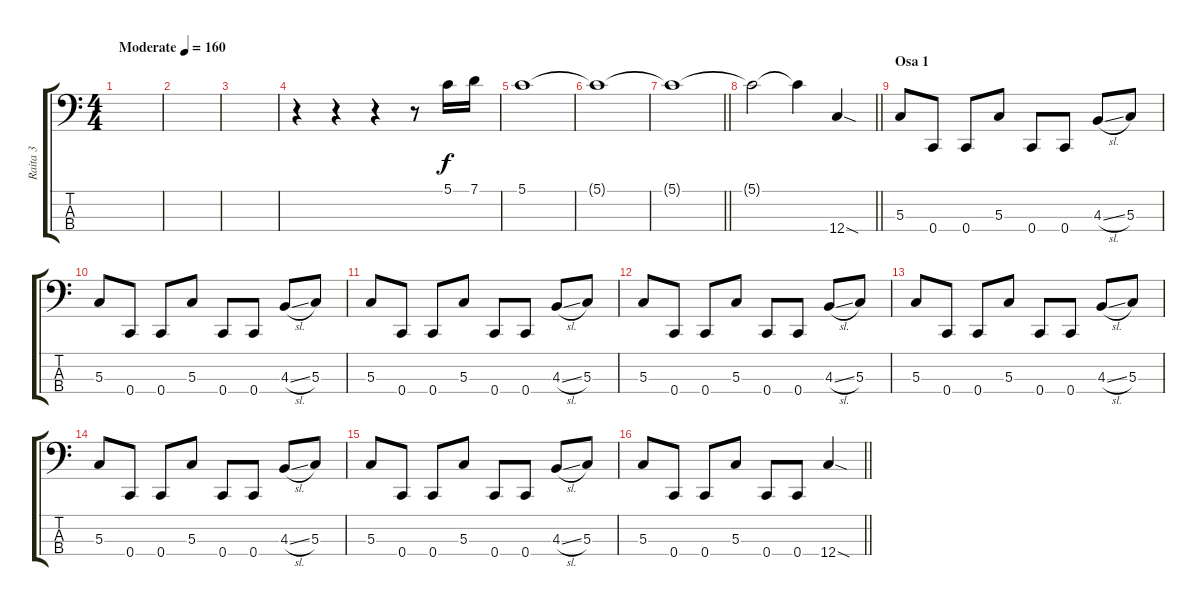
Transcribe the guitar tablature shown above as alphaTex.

\track ("Raita 3" "Raita 3") {instrument electricbassfinger}
\staff {score tabs}
\tuning (G2 C2 G1 C1) {hide}
\ts (4 4)
\tempo (160 "Moderate")
\clef f4
\ks c
|
|
|
r.4 r.4 r.4 r.8 5.1.16 7.1.16 |
5.1.1 |
5.1{t}.1 |
\barLineRight lightlight
5.1{t}.1 |
\barLineRight lightlight
5.1{t}.2 5.1{t}.4 12.4{sod}.4 |
\section ("" "Osa 1")
5.3.8 0.4.8 0.4.8 5.3.8 0.4.8 0.4.8 4.3{sl}.8 5.3.8 |
5.3.8 0.4.8 0.4.8 5.3.8 0.4.8 0.4.8 4.3{sl}.8 5.3.8 |
5.3.8 0.4.8 0.4.8 5.3.8 0.4.8 0.4.8 4.3{sl}.8 5.3.8 |
5.3.8 0.4.8 0.4.8 5.3.8 0.4.8 0.4.8 4.3{sl}.8 5.3.8 |
5.3.8 0.4.8 0.4.8 5.3.8 0.4.8 0.4.8 4.3{sl}.8 5.3.8 |
5.3.8 0.4.8 0.4.8 5.3.8 0.4.8 0.4.8 4.3{sl}.8 5.3.8 |
5.3.8 0.4.8 0.4.8 5.3.8 0.4.8 0.4.8 4.3{sl}.8 5.3.8 |
\barLineRight lightlight
5.3.8 0.4.8 0.4.8 5.3.8 0.4.8 0.4.8 12.4{sod}.4
